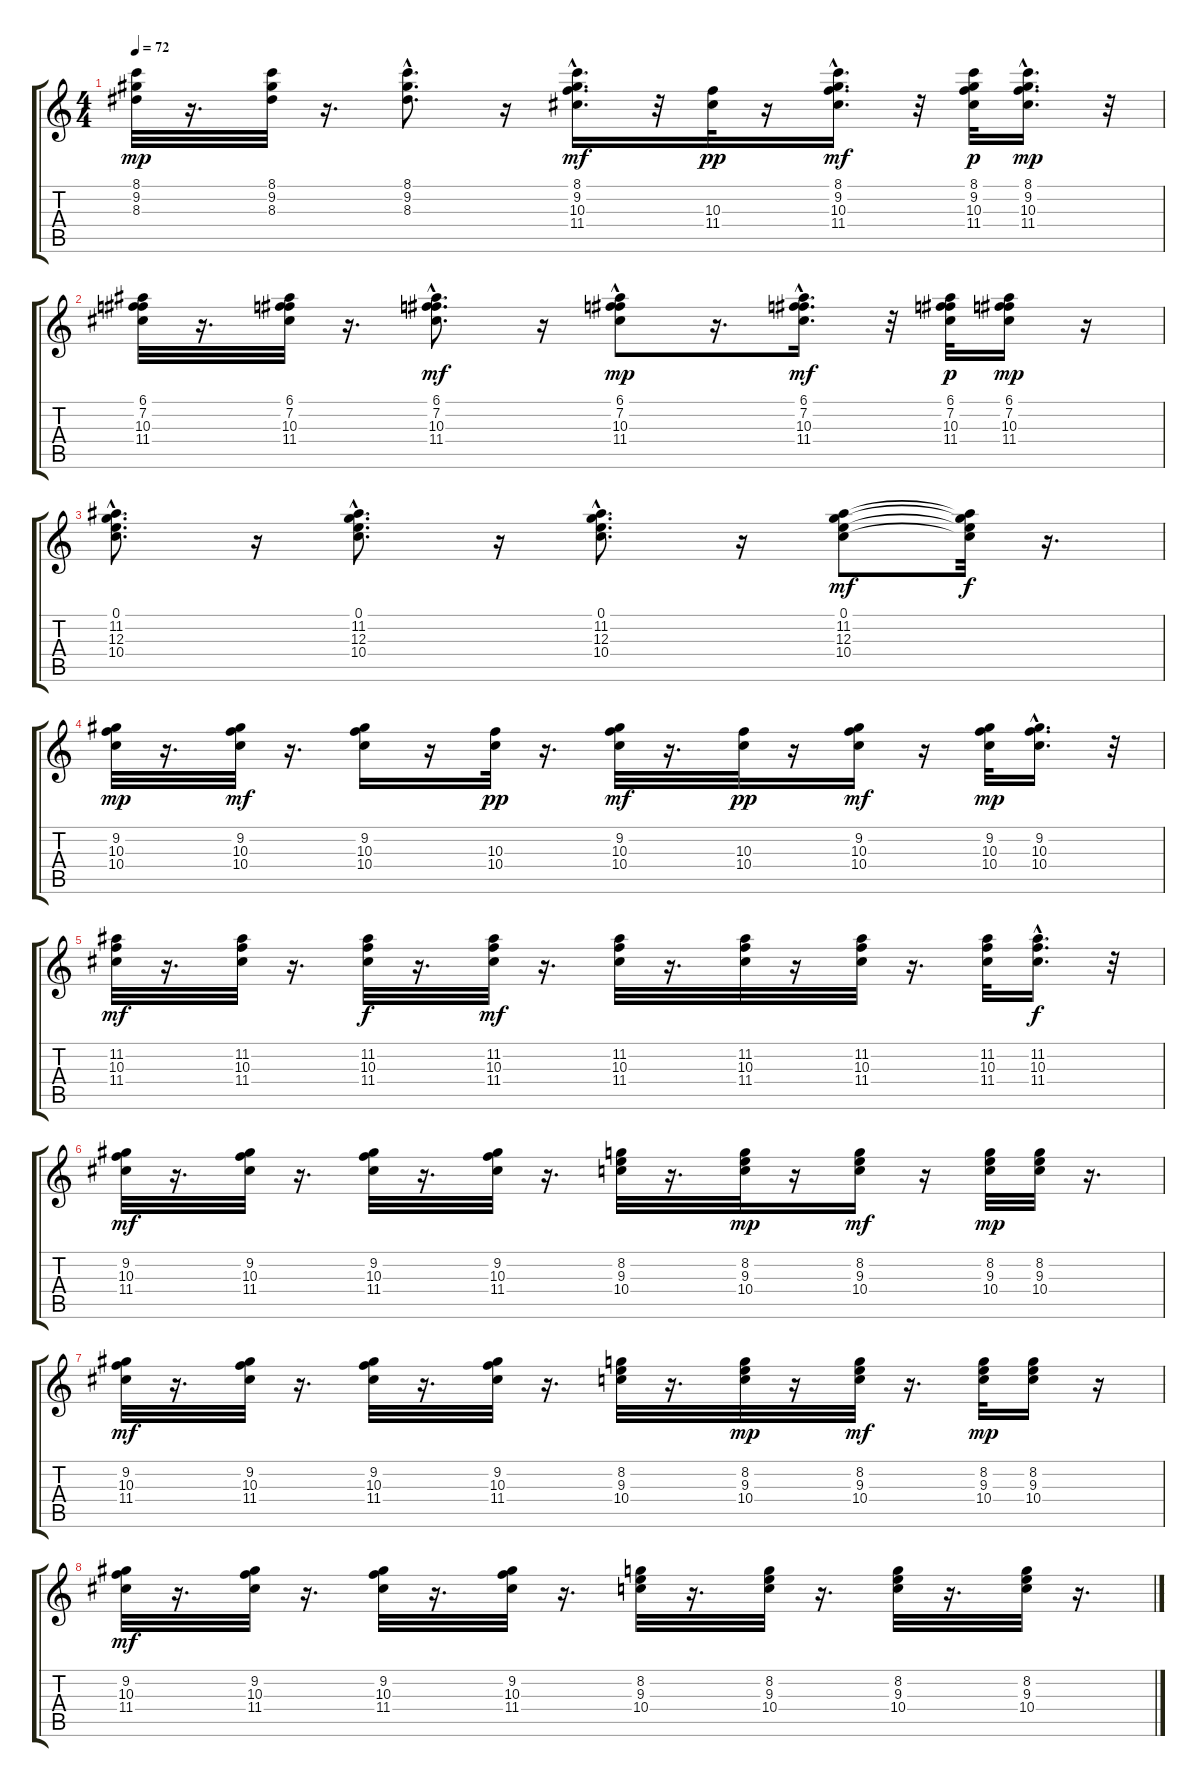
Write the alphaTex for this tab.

\track "" {instrument acousticguitarnylon}
\staff {score tabs}
\tuning (E4 B3 G3 D3 A2 E2) {hide}
\ts (4 4)
\tempo 72
\clef g2
\ks c
(8.1 9.2 8.3).32{dy mp} r.16{d} (8.1 9.2 8.3).32 r.16{d} (8.1{hac} 9.2{hac} 8.3{hac}).8{d} r.16 (8.1{hac} 9.2{hac} 10.3{hac} 11.4{hac}).16{d dy mf} r.32 (10.3 11.4).32{dy pp} r.16 (8.1{hac} 9.2{hac} 10.3{hac} 11.4{hac}).16{d dy mf} r.32 (8.1 9.2 10.3 11.4).32{dy p} (8.1{hac} 9.2{hac} 10.3{hac} 11.4{hac}).16{d dy mp} r.32 |
(6.1 7.2 10.3 11.4).32 r.16{d} (6.1 7.2 10.3 11.4).32 r.16{d} (6.1 7.2{hac} 10.3{hac} 11.4).8{d dy mf} r.16 (6.1 7.2 10.3 11.4{hac}).8{dy mp} r.16{d} (6.1{hac} 7.2{hac} 10.3{hac} 11.4{hac}).16{d dy mf} r.32 (6.1 7.2 10.3 11.4).32{dy p} (6.1 7.2 10.3 11.4).16{dy mp} r.16 |
(0.1{hac} 11.2 12.3{hac} 10.4).8{d} r.16 (0.1{hac} 11.2 12.3{hac} 10.4{hac}).8{d} r.16 (0.1{hac} 11.2{hac} 12.3{hac} 10.4{hac}).8{d} r.16 (0.1 11.2 12.3 10.4).8{dy mf} (0.1{t} 11.2{t} 12.3{t} 10.4{t}).32{dy f} r.16{d} |
(9.2 10.3 10.4).32{dy mp} r.16{d} (9.2 10.3 10.4).32{dy mf} r.16{d} (9.2 10.3 10.4).16 r.16 (10.3 10.4).32{dy pp} r.16{d} (9.2 10.3 10.4).32{dy mf} r.16{d} (10.3 10.4).32{dy pp} r.16 (9.2 10.3 10.4).16{dy mf} r.16 (9.2 10.3 10.4).32{dy mp} (9.2{hac} 10.3{hac} 10.4).16{d} r.32 |
(11.2 10.3 11.4).32{dy mf} r.16{d} (11.2 10.3 11.4).32 r.16{d} (11.2 10.3 11.4).32{dy f} r.16{d} (11.2 10.3 11.4).32{dy mf} r.16{d} (11.2 10.3 11.4).32 r.16{d} (11.2 10.3 11.4).32 r.16 (11.2 10.3 11.4).32 r.16{d} (11.2 10.3 11.4).32 (11.2{hac} 10.3{hac} 11.4).16{d dy f} r.32 |
(9.2 10.3 11.4).32{dy mf} r.16{d} (9.2 10.3 11.4).32 r.16{d} (9.2 10.3 11.4).32 r.16{d} (9.2 10.3 11.4).32 r.16{d} (8.2 9.3 10.4).32 r.16{d} (8.2 9.3 10.4).32{dy mp} r.16 (8.2 9.3 10.4).16{dy mf} r.16 (8.2 9.3 10.4).32{dy mp} (8.2 9.3 10.4).32 r.16{d} |
(9.2 10.3 11.4).32{dy mf} r.16{d} (9.2 10.3 11.4).32 r.16{d} (9.2 10.3 11.4).32 r.16{d} (9.2 10.3 11.4).32 r.16{d} (8.2 9.3 10.4).32 r.16{d} (8.2 9.3 10.4).32{dy mp} r.16 (8.2 9.3 10.4).32{dy mf} r.16{d} (8.2 9.3 10.4).32{dy mp} (8.2 9.3 10.4).16 r.16 |
(9.2 10.3 11.4).32{dy mf} r.16{d} (9.2 10.3 11.4).32 r.16{d} (9.2 10.3 11.4).32 r.16{d} (9.2 10.3 11.4).32 r.16{d} (8.2 9.3 10.4).32 r.16{d} (8.2 9.3 10.4).32 r.16{d} (8.2 9.3 10.4).32 r.16{d} (8.2 9.3 10.4).32 r.16{d}
